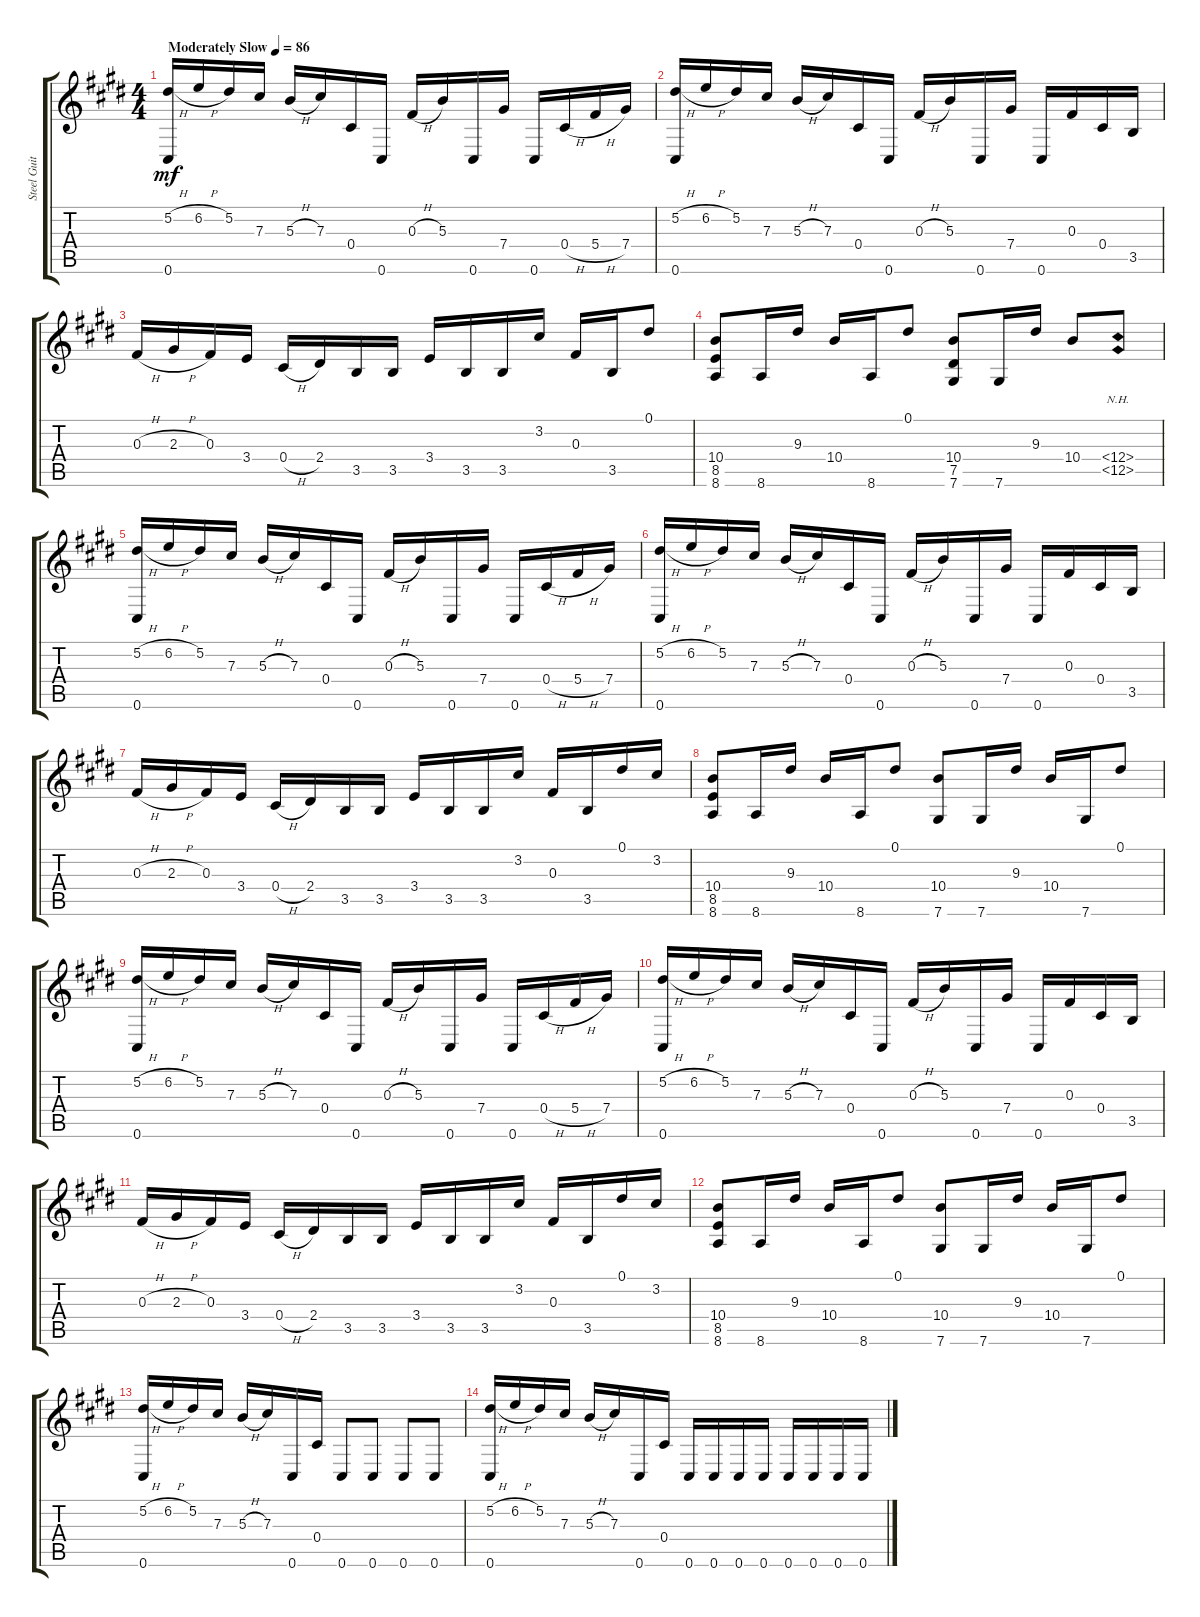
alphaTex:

\track ("Steel Guitar" "Steel Guit") {instrument acousticguitarsteel}
\staff {score tabs}
\tuning (Eb4 Bb3 Gb3 Db3 Ab2 Db2) {hide}
\ts (4 4)
\tempo (86 "Moderately Slow")
\clef g2
\ks e
(5.2{h} 0.6).16{dy mf instrument acousticguitarsteel} 6.2{h}.16 5.2.16 7.3.16 5.3{h}.16 7.3.16 0.4.16 0.6.16 0.3{h}.16 5.3.16 0.6.16 7.4.16 0.6.16 0.4{h}.16 5.4{h}.16 7.4.16 |
(5.2{h} 0.6).16 6.2{h}.16 5.2.16 7.3.16 5.3{h}.16 7.3.16 0.4.16 0.6.16 0.3{h}.16 5.3.16 0.6.16 7.4.16 0.6.16 0.3.16 0.4.16 3.5.16 |
0.3{h}.16 2.3{h}.16 0.3.16 3.4.16 0.4{h}.16 2.4.16 3.5.16 3.5.16 3.4.16 3.5.16 3.5.16 3.2.16 0.3.16 3.5.16 0.1.8 |
(10.4 8.5 8.6).8 8.6.16 9.3.16 10.4.16 8.6.16 0.1.8 (10.4 7.5 7.6).8 7.6.16 9.3.16 10.4.8 (12.4{nh} 12.5{nh}).8 |
(5.2{h} 0.6).16 6.2{h}.16 5.2.16 7.3.16 5.3{h}.16 7.3.16 0.4.16 0.6.16 0.3{h}.16 5.3.16 0.6.16 7.4.16 0.6.16 0.4{h}.16 5.4{h}.16 7.4.16 |
(5.2{h} 0.6).16 6.2{h}.16 5.2.16 7.3.16 5.3{h}.16 7.3.16 0.4.16 0.6.16 0.3{h}.16 5.3.16 0.6.16 7.4.16 0.6.16 0.3.16 0.4.16 3.5.16 |
0.3{h}.16 2.3{h}.16 0.3.16 3.4.16 0.4{h}.16 2.4.16 3.5.16 3.5.16 3.4.16 3.5.16 3.5.16 3.2.16 0.3.16 3.5.16 0.1.16 3.2.16 |
(10.4 8.5 8.6).8 8.6.16 9.3.16 10.4.16 8.6.16 0.1.8 (10.4 7.6).8 7.6.16 9.3.16 10.4.16 7.6.16 0.1.8 |
(5.2{h} 0.6).16 6.2{h}.16 5.2.16 7.3.16 5.3{h}.16 7.3.16 0.4.16 0.6.16 0.3{h}.16 5.3.16 0.6.16 7.4.16 0.6.16 0.4{h}.16 5.4{h}.16 7.4.16 |
(5.2{h} 0.6).16 6.2{h}.16 5.2.16 7.3.16 5.3{h}.16 7.3.16 0.4.16 0.6.16 0.3{h}.16 5.3.16 0.6.16 7.4.16 0.6.16 0.3.16 0.4.16 3.5.16 |
0.3{h}.16 2.3{h}.16 0.3.16 3.4.16 0.4{h}.16 2.4.16 3.5.16 3.5.16 3.4.16 3.5.16 3.5.16 3.2.16 0.3.16 3.5.16 0.1.16 3.2.16 |
(10.4 8.5 8.6).8 8.6.16 9.3.16 10.4.16 8.6.16 0.1.8 (10.4 7.6).8 7.6.16 9.3.16 10.4.16 7.6.16 0.1.8 |
(5.2{h} 0.6).16 6.2{h}.16 5.2.16 7.3.16 5.3{h}.16 7.3.16 0.6.16 0.4.16 0.6.8 0.6.8 0.6.8 0.6.8 |
(5.2{h} 0.6).16 6.2{h}.16 5.2.16 7.3.16 5.3{h}.16 7.3.16 0.6.16 0.4.16 0.6.16 0.6.16 0.6.16 0.6.16 0.6.16 0.6.16 0.6.16 0.6.16
